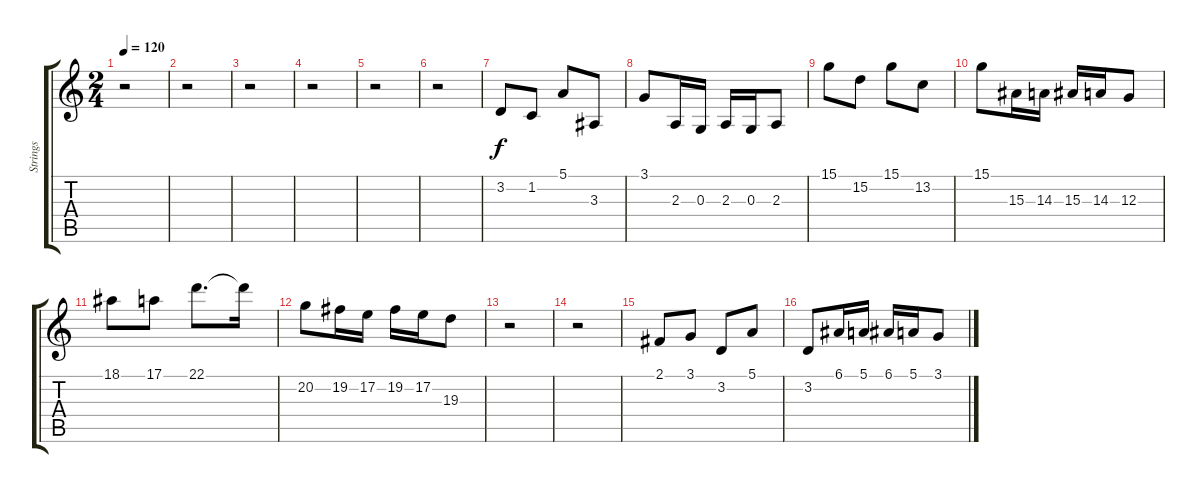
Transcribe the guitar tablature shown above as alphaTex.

\track ("Strings" "Strings") {instrument stringensemble1}
\staff {score tabs}
\tuning (E4 B3 G3 D3 A2 E2) {hide}
\ts (2 4)
\tempo 120
\clef g2
\ks c
r.2{dy f} |
r.2 |
r.2 |
r.2 |
r.2 |
r.2 |
3.2.8 1.2.8 5.1.8 3.3.8 |
3.1.8 2.3.16 0.3.16 2.3.16 0.3.16 2.3.8 |
15.1.8 15.2.8 15.1.8 13.2.8 |
15.1.8 15.3.16 14.3.16 15.3.16 14.3.16 12.3.8 |
18.1.8 17.1.8 22.1.8{d} 22.1{t}.16 |
20.2.8 19.2.16 17.2.16 19.2.16 17.2.16 19.3.8 |
r.2 |
r.2 |
2.1.8 3.1.8 3.2.8 5.1.8 |
3.2.8 6.1.16 5.1.16 6.1.16 5.1.16 3.1.8
